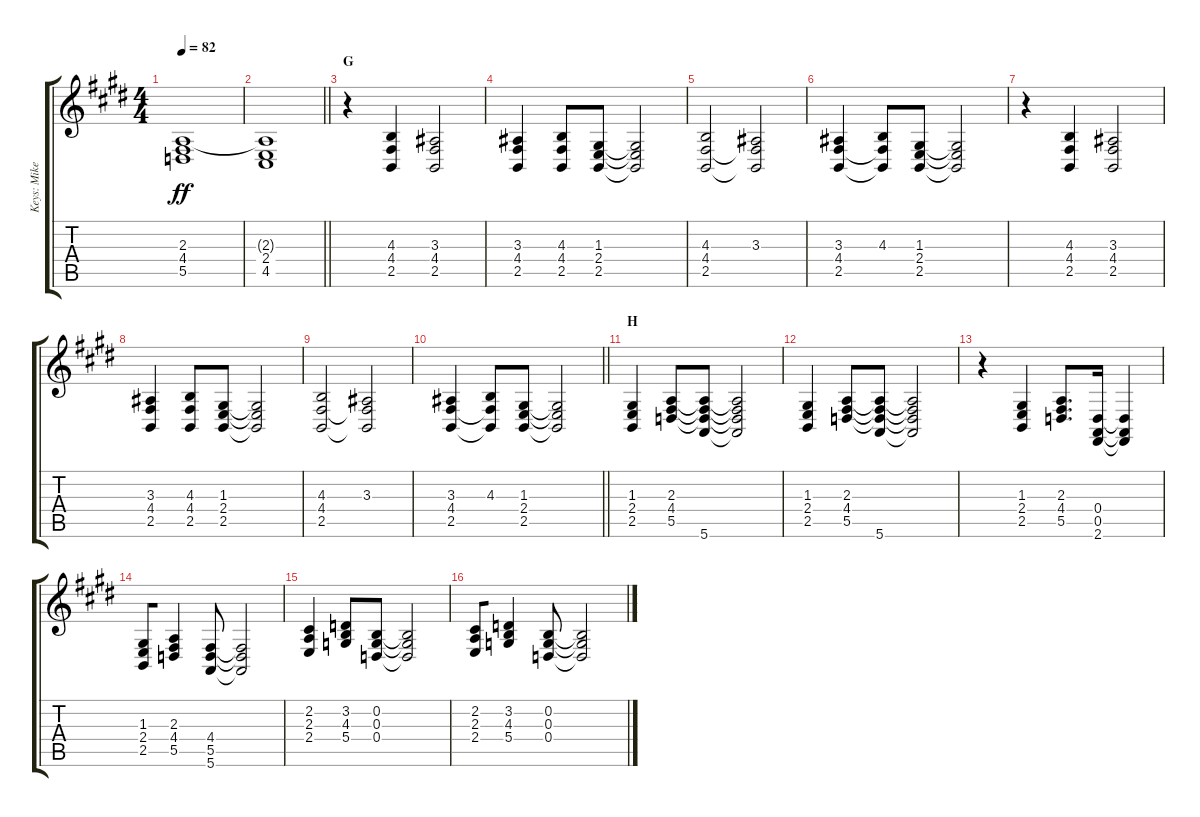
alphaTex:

\track ("Keys: Mike" "Keys: Mike") {instrument pad1newage}
\staff {score tabs}
\tuning (E4 B3 G3 D3 A2 E2) {hide}
\ts (4 4)
\tempo 82
\clef g2
\ks e
(2.3 4.4 5.5).1{dy ff} |
\barLineRight lightlight
(2.3{t} 2.4 4.5).1 |
\section ("" "G")
r.4 (4.3 4.4 2.5).4 (3.3 4.4 2.5).2 |
(3.3 4.4 2.5).4{beam merge} (4.3 4.4 2.5).8 (1.3 2.4 2.5).8 (1.3{t} 2.4{t} 2.5{t}).2 |
(4.3 4.4 2.5).2 (3.3 4.4{t} 2.5{t}).2 |
(3.3 4.4 2.5).4{beam merge} (4.3 4.4{t} 2.5{t}).8 (1.3 2.4 2.5).8{beam merge} (1.3{t} 2.4{t} 2.5{t}).2 |
r.4 (4.3 4.4 2.5).4 (3.3 4.4 2.5).2 |
(3.3 4.4 2.5).4{beam merge} (4.3 4.4 2.5).8 (1.3 2.4 2.5).8 (1.3{t} 2.4{t} 2.5{t}).2 |
(4.3 4.4 2.5).2 (3.3 4.4{t} 2.5{t}).2 |
\barLineRight lightlight
(3.3 4.4 2.5).4{beam merge} (4.3 4.4{t} 2.5{t}).8 (1.3 2.4 2.5).8{beam merge} (1.3{t} 2.4{t} 2.5{t}).2 |
\section ("" "H")
(1.3 2.4 2.5).4{beam merge} (2.3 4.4 5.5).8 (2.3{t} 4.4{t} 5.5{t} 5.6).8 (2.3{t} 4.4{t} 5.5{t} 5.6{t}).2 |
(1.3 2.4 2.5).4{beam merge} (2.3 4.4 5.5).8 (2.3{t} 4.4{t} 5.5{t} 5.6).8 (2.3{t} 4.4{t} 5.5{t} 5.6{t}).2 |
r.4 (1.3 2.4 2.5).4{beam merge} (2.3 4.4 5.5).8{d} (0.4 0.5 2.6).16 (0.4{t} 0.5{t} 2.6{t}).4 |
(1.3 2.4 2.5).8{beam merge} (2.3 4.4 5.5).4 (4.4 5.5 5.6).8 (4.4{t} 5.5{t} 5.6{t}).2 |
(2.2 2.3 2.4).4{beam merge} (3.2 4.3 5.4).8 (0.2 0.3 0.4).8 (0.2{t} 0.3{t} 0.4{t}).2 |
(2.2 2.3 2.4).8{beam merge} (3.2 4.3 5.4).4 (0.2 0.3 0.4).8 (0.2{t} 0.3{t} 0.4{t}).2
